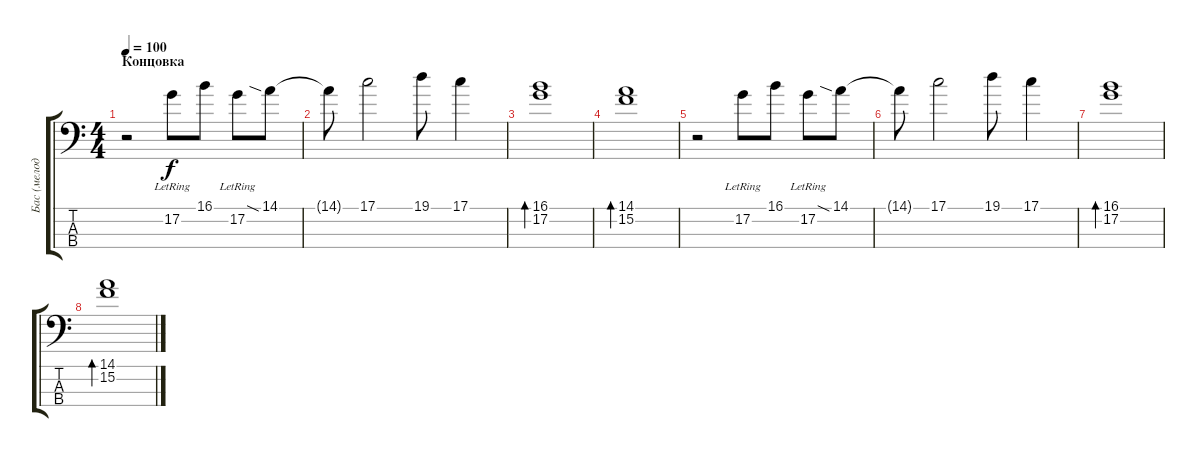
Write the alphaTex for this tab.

\track ("Бас (мелодия)" "Бас (мелод") {instrument electricbasspick}
\staff {score tabs}
\tuning (G2 D2 A1 E1) {hide}
\ts (4 4)
\section ("" "Концовка")
\tempo 100
\clef f4
\ks c
r.2{dy f} 17.2{lr}.8 16.1.8 17.2{lr}.8 14.1{sia}.8 |
14.1{t}.8 17.1.2 19.1.8 17.1.4 |
(16.1 17.2).1{bd 60} |
(14.1 15.2).1{bd 60} |
r.2 17.2{lr}.8 16.1.8 17.2{lr}.8 14.1{sia}.8 |
14.1{t}.8 17.1.2 19.1.8 17.1.4 |
(16.1 17.2).1{bd 60} |
(14.1 15.2).1{bd 60}
